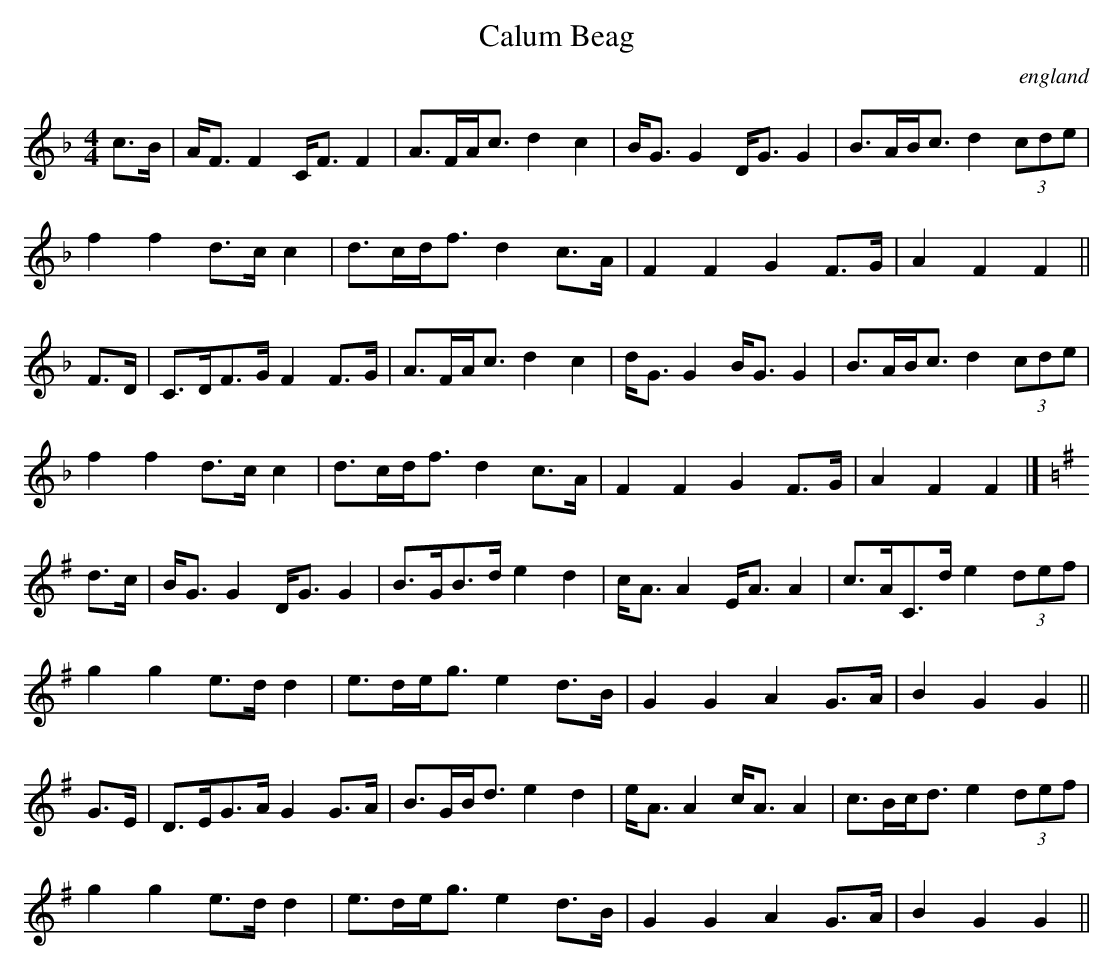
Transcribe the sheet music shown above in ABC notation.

X:1
T:Calum Beag
O:england
M:4/4
L:1/8
K:F
c>B|A<F F2 C<F F2|A>FA<c d2 c2|B<G G2 D<G G2|B>AB<c d2 (3cde|
f2 f2 d>c c2|d>cd<f d2 c>A|F2 F2 G2 F>G|A2 F2 F2||
F>D|C>DF>G F2 F>G|A>FA<c d2 c2|d<G G2 B<G G2|B>AB<c d2 (3cde|
f2 f2 d>c c2|d>cd<f d2 c>A|F2 F2 G2 F>G|A2 F2 F2|]
K:G
d>c|B<G G2 D<G G2|B>GB>d e2 d2|c<A A2 E<A A2|c>AC>d e2 (3def|
g2 g2 e>d d2|e>de<g e2 d>B|G2 G2 A2 G>A|B2 G2 G2||
G>E|D>EG>A G2 G>A|B>GB<d e2 d2|e<A A2 c<A A2|c>Bc<d e2 (3def|
g2 g2 e>d d2|e>de<g e2 d>B|G2 G2 A2 G>A|B2 G2 G2||
